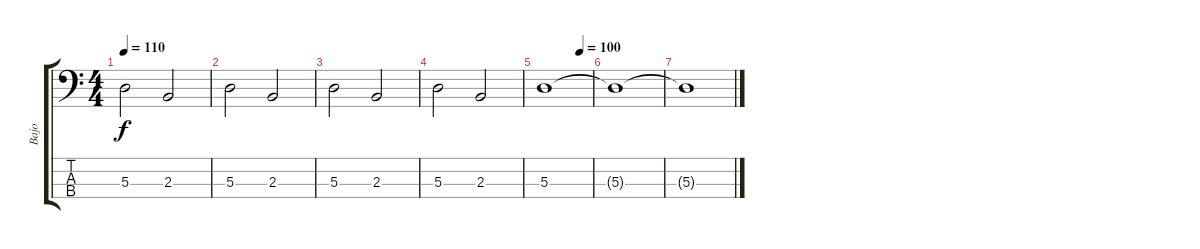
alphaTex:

\track ("Bajo" "Bajo") {instrument acousticbass}
\staff {score tabs}
\tuning (G2 D2 A1 E1) {hide}
\ts (4 4)
\tempo 110
\clef f4
\ks c
5.3.2{dy f} 2.3.2 |
5.3.2 2.3.2 |
5.3.2 2.3.2 |
5.3.2 2.3.2 |
\tempo (100 0.75)
5.3.1 |
5.3{t}.1 |
5.3{t}.1
